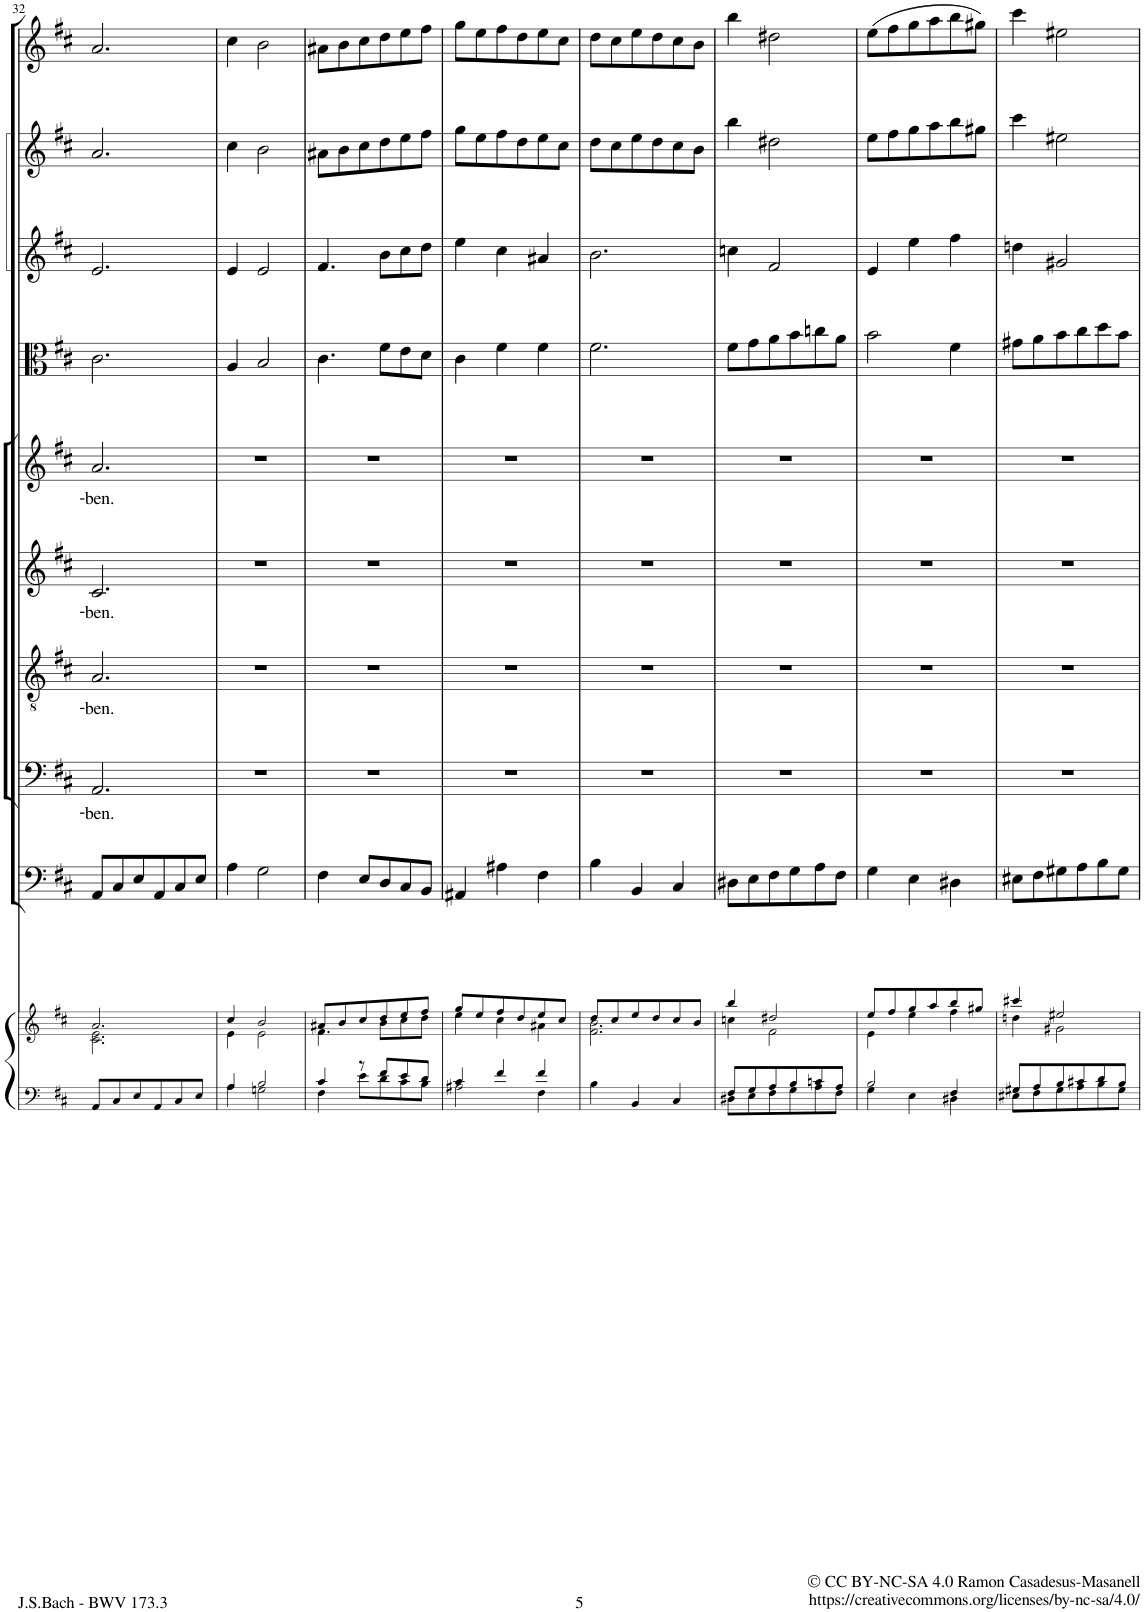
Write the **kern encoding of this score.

**kern	**kern	**kern	**kern	**text	**kern	**text	**kern	**text	**kern	**text	**kern	**kern	**kern	**kern
*part10	*part10	*part9	*part8	*part8	*part7	*part7	*part6	*part6	*part5	*part5	*part4	*part3	*part2	*part1
*staff11	*staff10	*staff9	*staff8	*staff8	*staff7	*staff7	*staff6	*staff6	*staff5	*staff5	*staff4	*staff3	*staff2	*staff1
*I"Piano reduction	*	*I"Continuo	*I"Basso	*	*I"Tenore	*	*I"Alto	*	*I"Soprano	*	*I"Viola	*I"Violino II	*I"Violino I	*I"Flauto traverso I.II.
*I'Pno	*	*	*	*	*	*	*	*	*	*	*I'Vla	*I'Vln	*I'Vln	*I'Fl
!!LO:PB:g=z
*clefF4	*clefG2	*clefF4	*clefF4	*	*clefGv2	*	*clefG2	*	*clefG2	*	*clefC3	*clefG2	*clefG2	*clefG2
*k[f#c#]	*k[f#c#]	*k[f#c#]	*k[f#c#]	*	*k[f#c#]	*	*k[f#c#]	*	*k[f#c#]	*	*k[f#c#]	*k[f#c#]	*k[f#c#]	*k[f#c#]
*M3/4	*M3/4	*M3/4	*M3/4	*	*M3/4	*	*M3/4	*	*M3/4	*	*M3/4	*M3/4	*M3/4	*M3/4
=32	=32	=32	=32	=32	=32	=32	=32	=32	=32	=32	=32	=32	=32	=32
*	*^	*	*	*	*	*	*	*	*	*	*	*	*	*
!	!	!	!	!	!LO:LY:b	!	!LO:LY:b	!	!LO:LY:b	!	!LO:LY:b	!	!	!	!
8AA/L	2.a/	2.c#\ 2.e\	8AA/L	2.AA/	-ben.	2.A/	-ben.	2.c#/	-ben.	2.a/	-ben.	2.c#\	2.e/	2.a/	2.a/
8C#/	.	.	8C#/	.	.	.	.	.	.	.	.	.	.	.	.
8E/	.	.	8E/	.	.	.	.	.	.	.	.	.	.	.	.
8AA/	.	.	8AA/	.	.	.	.	.	.	.	.	.	.	.	.
8C#/	.	.	8C#/	.	.	.	.	.	.	.	.	.	.	.	.
8E/J	.	.	8E/J	.	.	.	.	.	.	.	.	.	.	.	.
=33	=33	=33	=33	=33	=33	=33	=33	=33	=33	=33	=33	=33	=33	=33	=33
*^	*	*	*	*	*	*	*	*	*	*	*	*	*	*	*
4A/	4A\	4cc#/	4e\	4A\	2.r	.	2.r	.	2.r	.	2.r	.	4A/	4e/	4cc#\	4cc#\
2B/	2Gn\	2b/	2e\	2G\	.	.	.	.	.	.	.	.	2B/	2e/	2b\	2b\
=34	=34	=34	=34	=34	=34	=34	=34	=34	=34	=34	=34	=34	=34	=34	=34	=34
4c#/	4F#\	8a#X/L	4.f#\	4F#\	2.r	.	2.r	.	2.r	.	2.r	.	4.c#\	4.f#/	8a#X\L	8a#X\L
.	.	8b/	.	.	.	.	.	.	.	.	.	.	.	.	8b\	8b\
8r	8e\L	8cc#/	.	8E/L	.	.	.	.	.	.	.	.	.	.	8cc#\	8cc#\
8f#/L	8d\	8dd/	8b\L	8D/	.	.	.	.	.	.	.	.	8f#\L	8b\L	8dd\	8dd\
8e/	8c#\	8ee/	8cc#\	8C#/	.	.	.	.	.	.	.	.	8e\	8cc#\	8ee\	8ee\
8d/J	8B\J	8ff#/J	8dd\J	8BB/J	.	.	.	.	.	.	.	.	8d\J	8dd\J	8ff#\J	8ff#\J
=35	=35	=35	=35	=35	=35	=35	=35	=35	=35	=35	=35	=35	=35	=35	=35	=35
4c#/	2A#X\	8gg/L	4ee\	4AA#X/	2.r	.	2.r	.	2.r	.	2.r	.	4c#\	4ee\	8gg\L	8gg\L
.	.	8ee/	.	.	.	.	.	.	.	.	.	.	.	.	8ee\	8ee\
4f#/	.	8ff#/	4cc#\	4A#X\	.	.	.	.	.	.	.	.	4f#\	4cc#\	8ff#\	8ff#\
.	.	8dd/	.	.	.	.	.	.	.	.	.	.	.	.	8dd\	8dd\
4f#/	4F#\	8ee/	4a#X\	4F#\	.	.	.	.	.	.	.	.	4f#\	4a#X/	8ee\	8ee\
.	.	8cc#/J	.	.	.	.	.	.	.	.	.	.	.	.	8cc#\J	8cc#\J
*v	*v	*	*	*	*	*	*	*	*	*	*	*	*	*	*	*
=36	=36	=36	=36	=36	=36	=36	=36	=36	=36	=36	=36	=36	=36	=36	=36
4B\	8dd/L	2.f#\ 2.b\	4B\	2.r	.	2.r	.	2.r	.	2.r	.	2.f#\	2.b\	8dd\L	8dd\L
.	8cc#/	.	.	.	.	.	.	.	.	.	.	.	.	8cc#\	8cc#\
4BB/	8ee/	.	4BB/	.	.	.	.	.	.	.	.	.	.	8ee\	8ee\
.	8dd/	.	.	.	.	.	.	.	.	.	.	.	.	8dd\	8dd\
4C#/	8cc#/	.	4C#/	.	.	.	.	.	.	.	.	.	.	8cc#\	8cc#\
.	8b/J	.	.	.	.	.	.	.	.	.	.	.	.	8b\J	8b\J
=37	=37	=37	=37	=37	=37	=37	=37	=37	=37	=37	=37	=37	=37	=37	=37
*^	*	*	*	*	*	*	*	*	*	*	*	*	*	*	*
8F#/L	8D#X\L	4bb/	4ccn\	8D#X\L	2.r	.	2.r	.	2.r	.	2.r	.	8f#\L	4ccn\	4bb\	4bb\
8G/	8E\	.	.	8E\	.	.	.	.	.	.	.	.	8g\	.	.	.
8A/	8F#\	2dd#X/	2f#\	8F#\	.	.	.	.	.	.	.	.	8a\	2f#/	2dd#X\	2dd#X\
8B/	8G\	.	.	8G\	.	.	.	.	.	.	.	.	8b\	.	.	.
8cn/	8A\	.	.	8A\	.	.	.	.	.	.	.	.	8ccn\	.	.	.
8A/J	8F#\J	.	.	8F#\J	.	.	.	.	.	.	.	.	8a\J	.	.	.
=38	=38	=38	=38	=38	=38	=38	=38	=38	=38	=38	=38	=38	=38	=38	=38	=38
2B/	4G\	8ee/L	4e\	4G\	2.r	.	2.r	.	2.r	.	2.r	.	2b\	4e/	8ee\L	(8ee\L
.	.	8ff#/	.	.	.	.	.	.	.	.	.	.	.	.	8ff#\	8ff#\
.	4E\	8gg/	4ee\	4E\	.	.	.	.	.	.	.	.	.	4ee\	8gg\	8gg\
.	.	8aa/	.	.	.	.	.	.	.	.	.	.	.	.	8aa\	8aa\
4F#/	4D#X\	8bb/	4ff#\	4D#X\	.	.	.	.	.	.	.	.	4f#\	4ff#\	8bb\	8bb\
.	.	8gg#X/J	.	.	.	.	.	.	.	.	.	.	.	.	8gg#X\J	8gg#X\J)
=39	=39	=39	=39	=39	=39	=39	=39	=39	=39	=39	=39	=39	=39	=39	=39	=39
8G#X/L	8E#X\L	4ccc#X/	4ddn\	8E#X\L	2.r	.	2.r	.	2.r	.	2.r	.	8g#X\L	4ddn\	4ccc#\	4ccc#\
8A/	8F#\	.	.	8F#\	.	.	.	.	.	.	.	.	8a\	.	.	.
8B/	8G#\	2ee#X/	2g#X\	8G#X\	.	.	.	.	.	.	.	.	8b\	2g#X/	2ee#X\	2ee#X\
8c#X/	8A\	.	.	8A\	.	.	.	.	.	.	.	.	8cc#\	.	.	.
8d/	8B\	.	.	8B\	.	.	.	.	.	.	.	.	8dd\	.	.	.
8B/J	8G#\J	.	.	8G#\J	.	.	.	.	.	.	.	.	8b\J	.	.	.
*v	*v	*	*	*	*	*	*	*	*	*	*	*	*	*	*	*
*	*v	*v	*	*	*	*	*	*	*	*	*	*	*	*	*
=	=	=	=	=	=	=	=	=	=	=	=	=	=	=
*-	*-	*-	*-	*-	*-	*-	*-	*-	*-	*-	*-	*-	*-	*-
